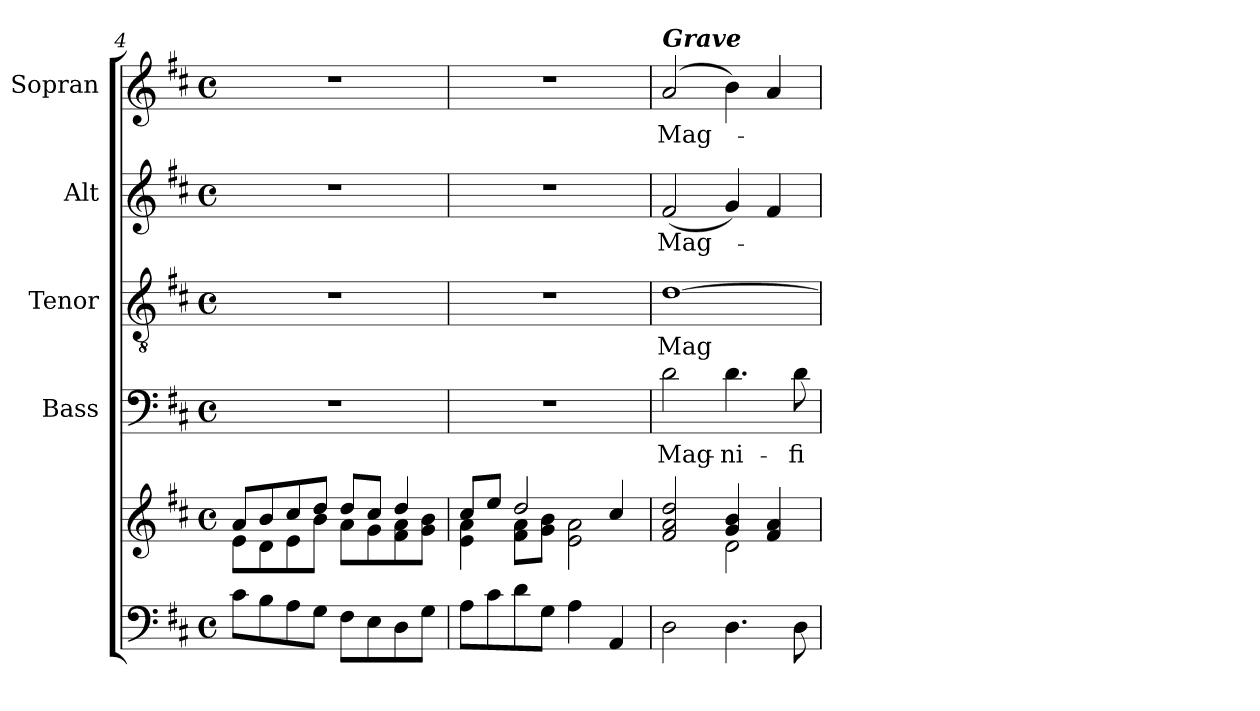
**kern	**kern	**kern	**text	**kern	**text	**kern	**text	**kern	**text
*part5	*part5	*part4	*part4	*part3	*part3	*part2	*part2	*part1	*part1
*staff6	*staff5	*staff4	*staff4	*staff3	*staff3	*staff2	*staff2	*staff1	*staff1
*	*	*I"Bass	*	*I"Tenor	*	*I"Alt	*	*I"Sopran	*
*	*	*I'B.	*	*I'T.	*	*I'A.	*	*I'S.	*
*clefF4	*clefG2	*clefF4	*	*clefGv2	*	*clefG2	*	*clefG2	*
*k[f#c#]	*k[f#c#]	*k[f#c#]	*	*k[f#c#]	*	*k[f#c#]	*	*k[f#c#]	*
*D:	*D:	*D:	*	*D:	*	*D:	*	*D:	*
*M4/4	*M4/4	*M4/4	*	*M4/4	*	*M4/4	*	*M4/4	*
*met(c)	*met(c)	*met(c)	*	*met(c)	*	*met(c)	*	*met(c)	*
=4	=4	=4	=4	=4	=4	=4	=4	=4	=4
*	*^	*	*	*	*	*	*	*	*
8c#\L	8a/L	8e\L	1r	.	1r	.	1r	.	1r	.
8B\	8b/	8d\	.	.	.	.	.	.	.	.
8A\	8cc#/	8e\	.	.	.	.	.	.	.	.
8G\J	8dd/J	8b\J	.	.	.	.	.	.	.	.
8F#\L	8dd/L	8a\L	.	.	.	.	.	.	.	.
8E\	8cc#/J	8g\	.	.	.	.	.	.	.	.
8D\	4dd/	8f#\ 8a\	.	.	.	.	.	.	.	.
8G\J	.	8g\ 8b\J	.	.	.	.	.	.	.	.
!!LO:LB:g=z
=5	=5	=5	=5	=5	=5	=5	=5	=5	=5	=5
8A\L	8cc#/L	4e\ 4a\	1r	.	1r	.	1r	.	1r	.
8c#\	8ee/J	.	.	.	.	.	.	.	.	.
8d\	2dd/	8f#\ 8a\L	.	.	.	.	.	.	.	.
8G\J	.	8g\ 8b\J	.	.	.	.	.	.	.	.
4A\	.	2e\ 2a\	.	.	.	.	.	.	.	.
4AA/	4cc#/	.	.	.	.	.	.	.	.	.
=6	=6	=6	=6	=6	=6	=6	=6	=6	=6	=6
!	!	!	!	!	!	!	!	!	!LO:TX:a:Bi:t=Grave	!
!	!	!	!	!LO:LY:b	!	!LO:LY:b	!	!LO:LY:b	!	!LO:LY:b
2D\	2f#/ 2a/ 2dd/	2ryy	2d\	Mag-	[1d	Mag-	(<2f#/	Mag-	(2a/	Mag-
!	!	!	!	!LO:LY:b	!	!	!	!	!	!
4.D\	4g/ 4b/	2d\	4.d\	-ni-	.	.	4g/)	.	4b\)	.
.	4f#/ 4a/	.	.	.	.	.	4f#/	.	4a/	.
!	!	!	!	!LO:LY:b	!	!	!	!	!	!
8D\	.	.	8d\	-fi-	.	.	.	.	.	.
*	*v	*v	*	*	*	*	*	*	*	*
=	=	=	=	=	=	=	=	=	=
*-	*-	*-	*-	*-	*-	*-	*-	*-	*-
